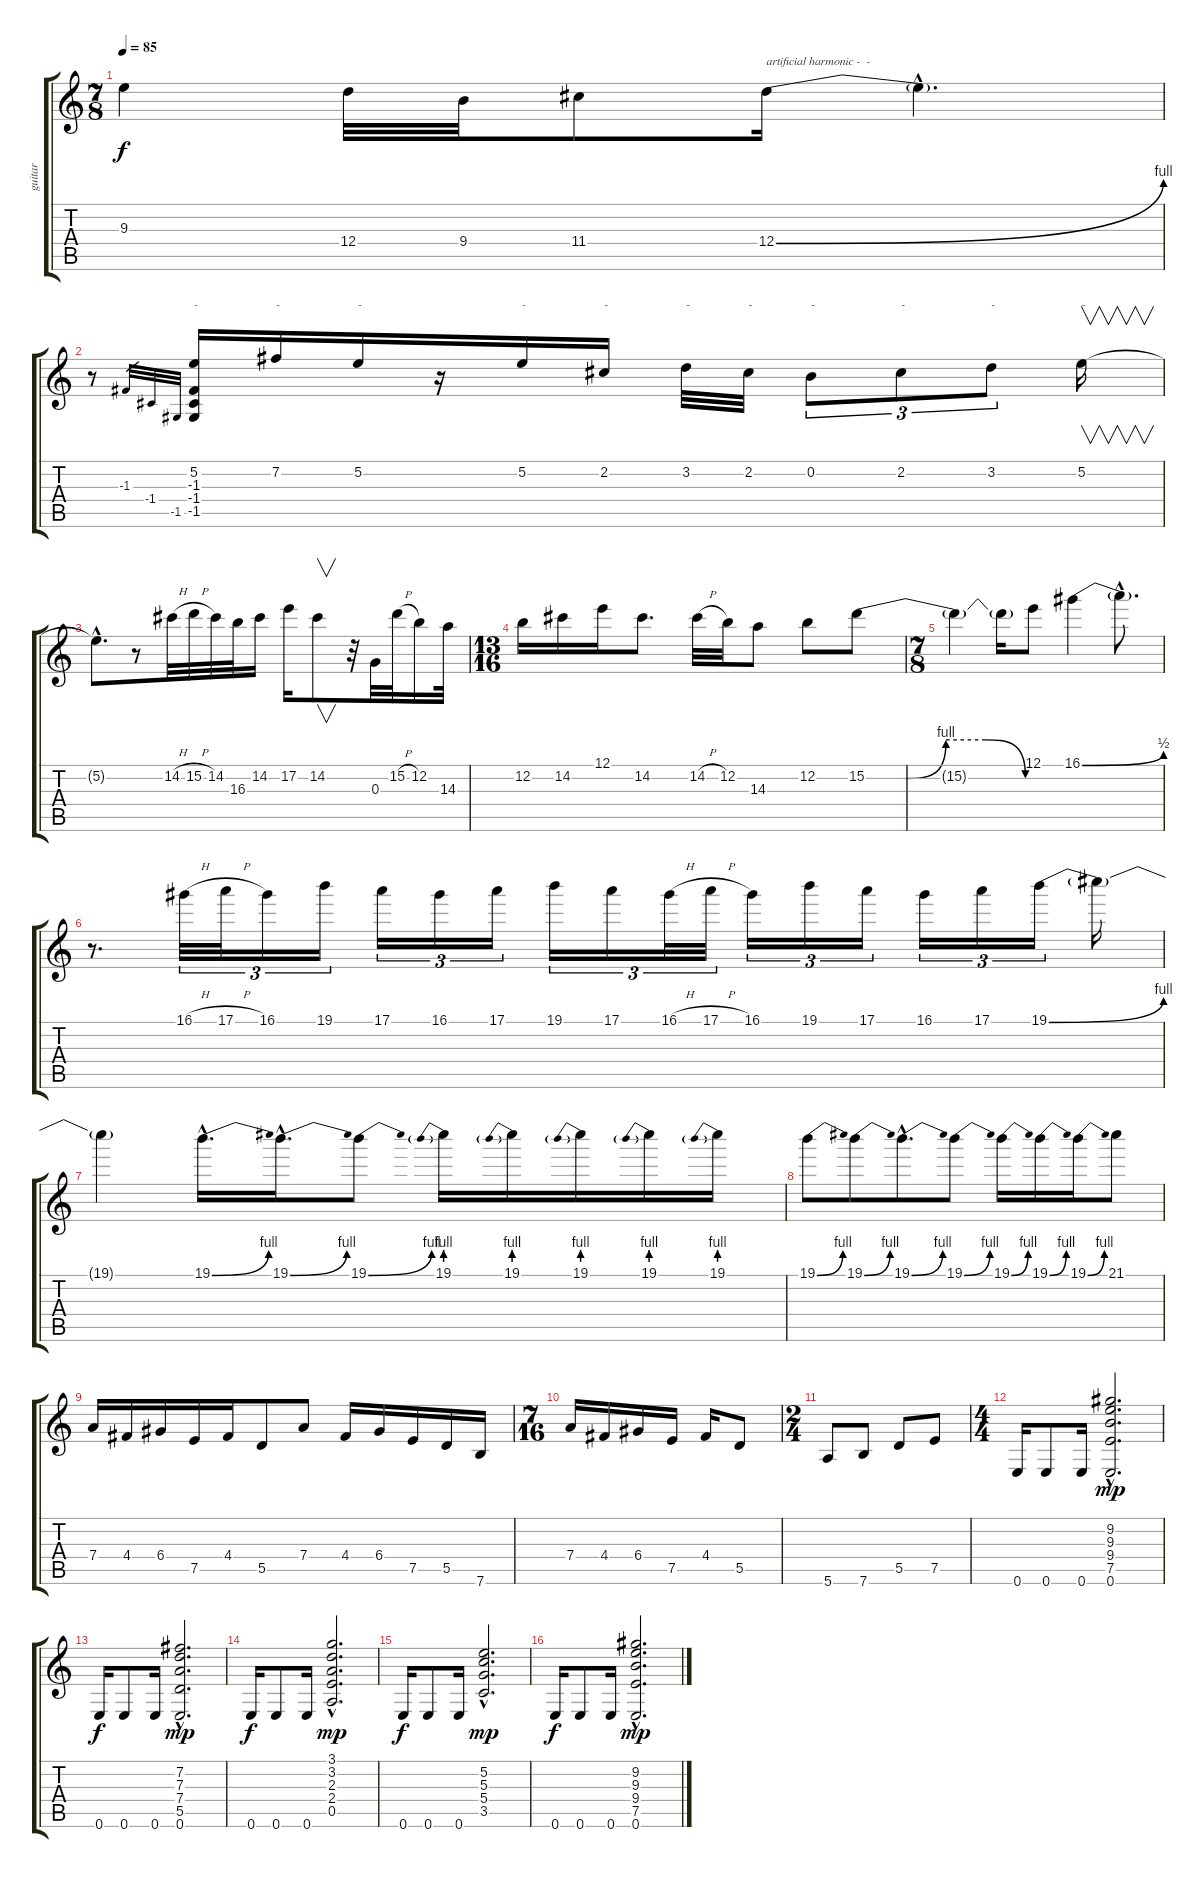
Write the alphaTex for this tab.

\track ("guitar" "guitar") {instrument overdrivenguitar}
\staff {score tabs}
\tuning (E4 B3 G3 D3 A2 E2) {hide}
\ts (7 8)
\tempo 85
\clef g2
\ks c
9.3.4{dy f} 12.4.32 9.4.32 11.4.8 12.4{be (bend 0 0 60 4)}.16{txt "artificial harmonic -  -"} 12.4{hac t}.4{d} |
r.8 -1.3.32{gr} -1.4.32{gr} -1.5.32{gr} (5.2 -1.3 -1.4 -1.5).16{txt "-"} 7.2.16{txt "-"} 5.2.16{txt "-"} r.16 5.2.16{txt "-"} 2.2.16{txt "-"} 3.2.32{txt "-"} 2.2.32{txt "-"} 0.2.8{tu (3 2) txt "-"} 2.2.8{tu (3 2) txt "-"} 3.2.8{tu (3 2) txt "-"} 5.2.16{v txt "-"} |
5.2{hac t}.8{d} r.8 14.2{h}.32 15.2{h}.32 14.2.32 16.3.32 14.2.16 17.2.16 14.2.8{v} r.32 0.3.32 15.2{h}.32 12.2.16 14.3.32 |
\ts (13 16)
12.2.16 14.2.16 12.1.16 14.2.8{d} 14.2{h}.32 12.2.32 14.3.8 12.2.8 15.2{be (custom 0 0 15 0 30 4 45 4 60 0)}.8 |
\ts (7 8)
15.2{t}.4 15.2{t}.16 12.1.8 16.1{be (bend 0 0 60 2)}.4 16.1{hac t}.8{d} |
r.8{d} 16.1{h}.32{tu (3 2)} 17.1{h}.32{tu (3 2)} 16.1.16{tu (3 2)} 19.1.16{tu (3 2)} 17.1.16{tu (3 2)} 16.1.16{tu (3 2)} 17.1.16{tu (3 2)} 19.1.16{tu (3 2)} 17.1.16{tu (3 2)} 16.1{h}.32{tu (3 2)} 17.1{h}.32{tu (3 2)} 16.1.16{tu (3 2)} 19.1.16{tu (3 2)} 17.1.16{tu (3 2)} 16.1.16{tu (3 2)} 17.1.16{tu (3 2)} 19.1{be (bend 0 0 60 4)}.16{tu (3 2)} 19.1{t}.16 |
19.1{t}.4 19.1{be (bend 0 0 60 4) hac}.16{d} 19.1{be (bend 0 0 60 4) hac}.16{d} 19.1{be (bend 0 0 60 4)}.8 19.1{be (prebend 0 4 60 4)}.16 19.1{be (prebend 0 4 60 4)}.16 19.1{be (prebend 0 4 60 4)}.16 19.1{be (prebend 0 4 60 4)}.16 19.1{be (prebend 0 4 60 4)}.16 |
19.1{be (bend 0 0 60 4)}.8 19.1{be (bend 0 0 60 4)}.8 19.1{be (bend 0 0 60 4) hac}.8{d} 19.1{be (bend 0 0 60 4)}.8 19.1{be (bend 0 0 60 4)}.16 19.1{be (bend 0 0 60 4)}.16 19.1{be (bend 0 0 60 4)}.16 21.1.8 |
7.4.16 4.4.16 6.4.16 7.5.16 4.4.16 5.5.8 7.4.8 4.4.16 6.4.16 7.5.16 5.5.16 7.6.16 |
\ts (7 16)
7.4.16 4.4.16 6.4.16 7.5.16 4.4.16 5.5.8 |
\ts (2 4)
5.6.8 7.6.8 5.5.8 7.5.8 |
\ts (4 4)
0.6.16{volume 10} 0.6.8 0.6.16 (9.2{hac} 9.3{hac} 9.4{hac} 7.5{hac} 0.6{hac}).2{d dy mp} |
0.6.16{dy f} 0.6.8 0.6.16 (7.2{hac} 7.3{hac} 7.4{hac} 5.5{hac} 0.6{hac}).2{d dy mp} |
0.6.16{dy f} 0.6.8 0.6.16 (3.1{hac} 3.2{hac} 2.3{hac} 2.4{hac} 0.5{hac}).2{d dy mp} |
0.6.16{dy f} 0.6.8 0.6.16 (5.2{hac} 5.3{hac} 5.4{hac} 3.5{hac}).2{d dy mp} |
0.6.16{dy f} 0.6.8 0.6.16 (9.2{hac} 9.3{hac} 9.4{hac} 7.5{hac} 0.6{hac}).2{d dy mp}
